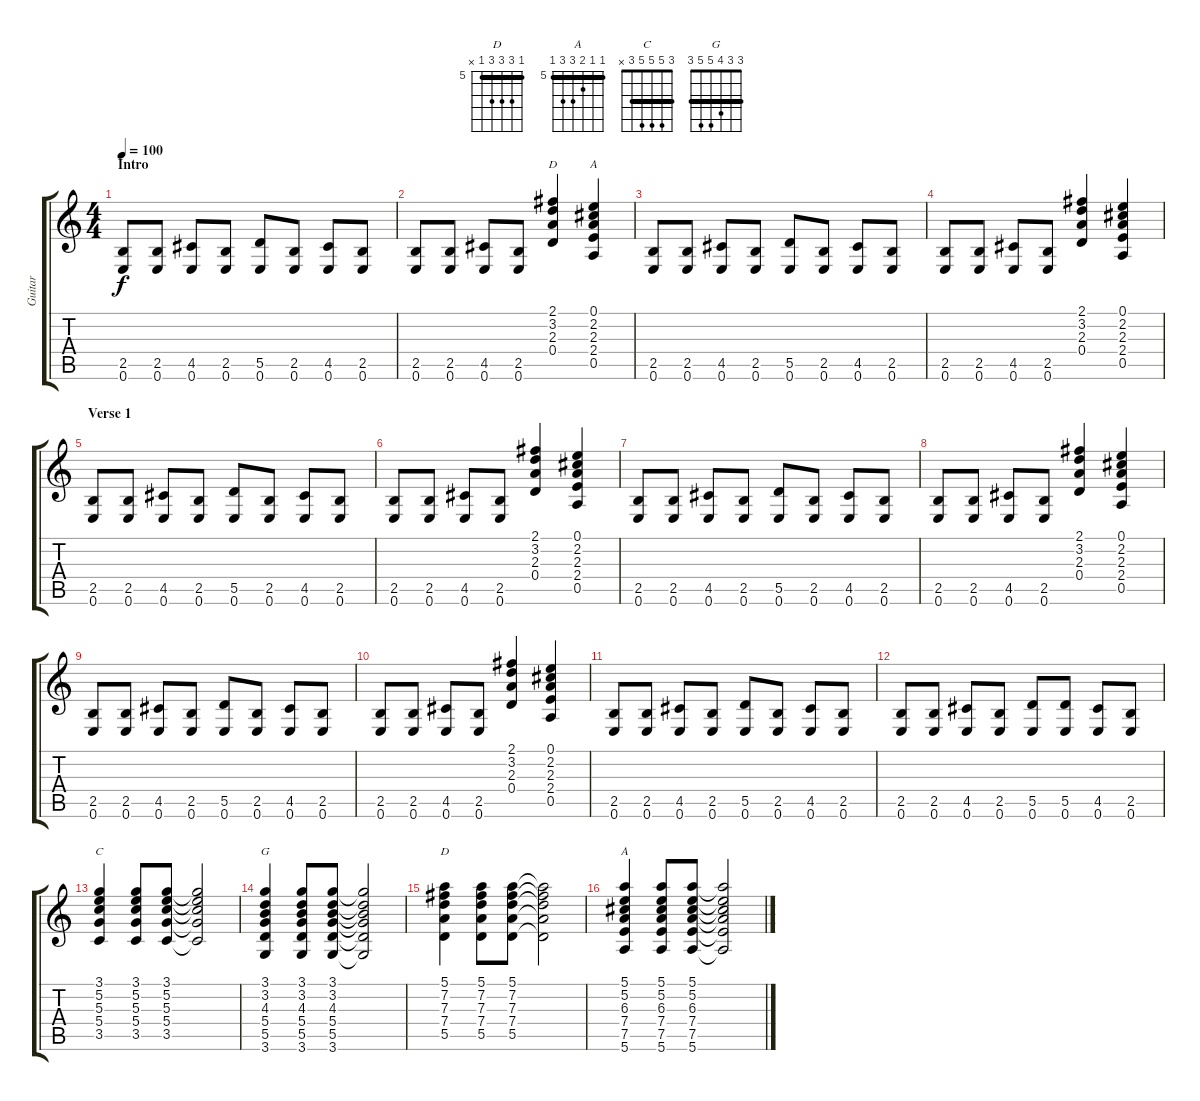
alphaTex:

\track ("Guitar" "Guitar") {instrument acousticguitarsteel}
\staff {score tabs}
\tuning (E4 B3 G3 D3 A2 E2) {hide}
\chord ("D" 2 3 2 0 x x) {barre 2}
\chord ("A" 0 2 2 2 0 x)
\chord ("C" 3 5 5 5 3 x) {barre 3}
\chord ("G" 3 3 4 5 5 3) {barre 3}
\chord ("D" 5 7 7 7 5 x) {firstfret 5 barre 5}
\chord ("A" 5 5 6 7 7 5) {firstfret 5 barre 5}
\ts (4 4)
\section ("" "Intro")
\tempo 100
\clef g2
\ks c
(2.5 0.6).8{dy f instrument acousticguitarsteel} (2.5 0.6).8 (4.5 0.6).8 (2.5 0.6).8 (5.5 0.6).8 (2.5 0.6).8 (4.5 0.6).8 (2.5 0.6).8 |
(2.5 0.6).8 (2.5 0.6).8 (4.5 0.6).8 (2.5 0.6).8 (2.1 3.2 2.3 0.4).4{ch "D"} (0.1 2.2 2.3 2.4 0.5).4{ch "A"} |
(2.5 0.6).8 (2.5 0.6).8 (4.5 0.6).8 (2.5 0.6).8 (5.5 0.6).8 (2.5 0.6).8 (4.5 0.6).8 (2.5 0.6).8 |
(2.5 0.6).8 (2.5 0.6).8 (4.5 0.6).8 (2.5 0.6).8 (2.1 3.2 2.3 0.4).4 (0.1 2.2 2.3 2.4 0.5).4 |
\section ("" "Verse 1")
(2.5 0.6).8 (2.5 0.6).8 (4.5 0.6).8 (2.5 0.6).8 (5.5 0.6).8 (2.5 0.6).8 (4.5 0.6).8 (2.5 0.6).8 |
(2.5 0.6).8 (2.5 0.6).8 (4.5 0.6).8 (2.5 0.6).8 (2.1 3.2 2.3 0.4).4 (0.1 2.2 2.3 2.4 0.5).4 |
(2.5 0.6).8 (2.5 0.6).8 (4.5 0.6).8 (2.5 0.6).8 (5.5 0.6).8 (2.5 0.6).8 (4.5 0.6).8 (2.5 0.6).8 |
(2.5 0.6).8 (2.5 0.6).8 (4.5 0.6).8 (2.5 0.6).8 (2.1 3.2 2.3 0.4).4 (0.1 2.2 2.3 2.4 0.5).4 |
(2.5 0.6).8 (2.5 0.6).8 (4.5 0.6).8 (2.5 0.6).8 (5.5 0.6).8 (2.5 0.6).8 (4.5 0.6).8 (2.5 0.6).8 |
(2.5 0.6).8 (2.5 0.6).8 (4.5 0.6).8 (2.5 0.6).8 (2.1 3.2 2.3 0.4).4 (0.1 2.2 2.3 2.4 0.5).4 |
(2.5 0.6).8 (2.5 0.6).8 (4.5 0.6).8 (2.5 0.6).8 (5.5 0.6).8 (2.5 0.6).8 (4.5 0.6).8 (2.5 0.6).8 |
(2.5 0.6).8 (2.5 0.6).8 (4.5 0.6).8 (2.5 0.6).8 (5.5 0.6).8 (5.5 0.6).8 (4.5 0.6).8 (2.5 0.6).8 |
(3.1 5.2 5.3 5.4 3.5).4{ch "C"} (3.1 5.2 5.3 5.4 3.5).8 (3.1 5.2 5.3 5.4 3.5).8 (3.1{t} 5.2{t} 5.3{t} 5.4{t} 3.5{t}).2 |
(3.1 3.2 4.3 5.4 5.5 3.6).4{ch "G"} (3.1 3.2 4.3 5.4 5.5 3.6).8 (3.1 3.2 4.3 5.4 5.5 3.6).8 (3.1{t} 3.2{t} 4.3{t} 5.4{t} 5.5{t} 3.6{t}).2 |
(5.1 7.2 7.3 7.4 5.5).4{ch "D"} (5.1 7.2 7.3 7.4 5.5).8 (5.1 7.2 7.3 7.4 5.5).8 (5.1{t} 7.2{t} 7.3{t} 7.4{t} 5.5{t}).2 |
(5.1 5.2 6.3 7.4 7.5 5.6).4{ch "A"} (5.1 5.2 6.3 7.4 7.5 5.6).8 (5.1 5.2 6.3 7.4 7.5 5.6).8 (5.1{t} 5.2{t} 6.3{t} 7.4{t} 7.5{t} 5.6{t}).2
